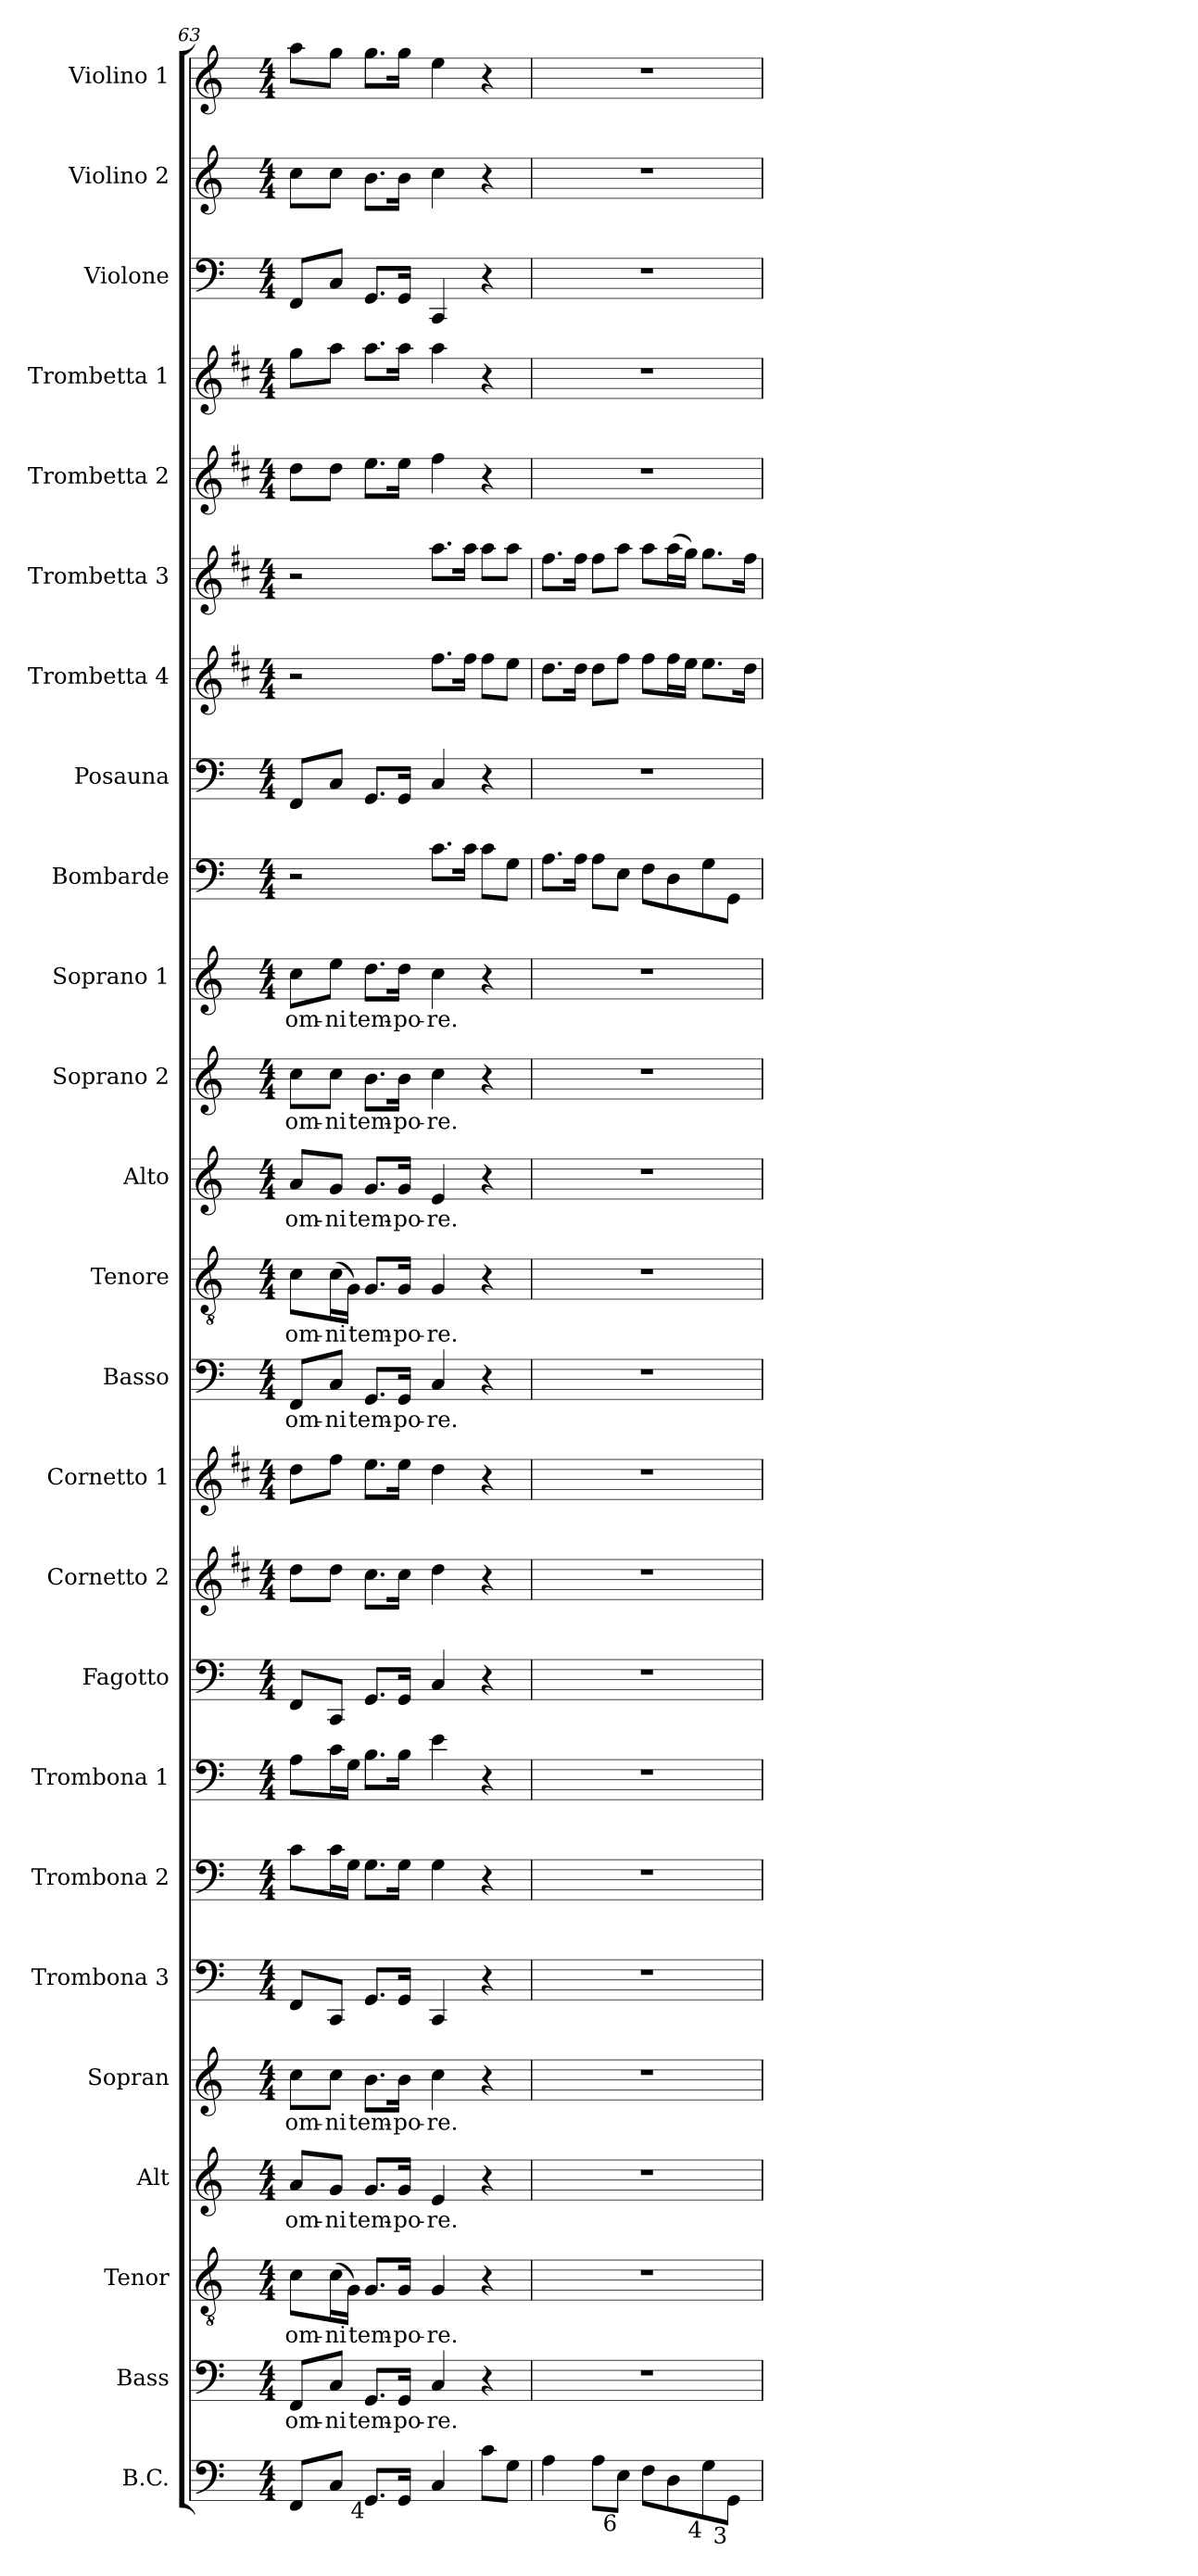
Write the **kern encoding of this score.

**kern	**kern	**text	**kern	**text	**kern	**text	**kern	**text	**kern	**kern	**kern	**kern	**kern	**kern	**kern	**text	**kern	**text	**kern	**text	**kern	**text	**kern	**text	**kern	**kern	**kern	**kern	**kern	**kern	**kern	**kern	**kern
*part25	*part24	*part24	*part23	*part23	*part22	*part22	*part21	*part21	*part20	*part19	*part18	*part17	*part16	*part15	*part14	*part14	*part13	*part13	*part12	*part12	*part11	*part11	*part10	*part10	*part9	*part8	*part7	*part6	*part5	*part4	*part3	*part2	*part1
*staff25	*staff24	*staff24	*staff23	*staff23	*staff22	*staff22	*staff21	*staff21	*staff20	*staff19	*staff18	*staff17	*staff16	*staff15	*staff14	*staff14	*staff13	*staff13	*staff12	*staff12	*staff11	*staff11	*staff10	*staff10	*staff9	*staff8	*staff7	*staff6	*staff5	*staff4	*staff3	*staff2	*staff1
*I"B.C.	*I"Bass	*	*I"Tenor	*	*I"Alt	*	*I"Sopran	*	*I"Trombona 3	*I"Trombona 2	*I"Trombona 1	*I"Fagotto	*I"Cornetto 2	*I"Cornetto 1	*I"Basso	*	*I"Tenore	*	*I"Alto	*	*I"Soprano 2	*	*I"Soprano 1	*	*I"Bombarde	*I"Posauna	*I"Trombetta 4	*I"Trombetta 3	*I"Trombetta 2	*I"Trombetta 1	*I"Violone	*I"Violino 2	*I"Violino 1
*I'B.C.	*I'B.	*	*I'T.	*	*I'A.	*	*I'S.	*	*I'Tbn. 2	*I'Tbn. 2	*I'Tbn. 1	*I'Fag.	*I'Cor. 2	*I'Cor. 1	*I'B.	*	*I'T.	*	*I'A.	*	*I'S.	*	*I'S.	*	*	*	*	*	*	*	*	*I'Vl. 2	*I'Vl. 1
*clefF4	*clefF4	*	*clefGv2	*	*clefG2	*	*clefG2	*	*clefF4	*clefF4	*clefF4	*clefF4	*clefG2	*clefG2	*clefF4	*	*clefGv2	*	*clefG2	*	*clefG2	*	*clefG2	*	*clefF4	*clefF4	*clefG2	*clefG2	*clefG2	*clefG2	*clefF4	*clefG2	*clefG2
*	*	*	*ITrd7c12	*	*	*	*	*	*	*	*	*	*ITrd1c2	*ITrd1c2	*	*	*ITrd7c12	*	*	*	*	*	*	*	*	*	*ITrd1c2	*ITrd1c2	*ITrd1c2	*ITrd1c2	*	*	*
*k[]	*k[]	*	*k[]	*	*k[]	*	*k[]	*	*k[]	*k[]	*k[]	*k[]	*k[]	*k[]	*k[]	*	*k[]	*	*k[]	*	*k[]	*	*k[]	*	*k[]	*k[]	*k[]	*k[]	*k[]	*k[]	*k[]	*k[]	*k[]
*C:	*C:	*	*C:	*	*C:	*	*C:	*	*C:	*C:	*C:	*C:	*C:	*C:	*C:	*	*C:	*	*C:	*	*C:	*	*C:	*	*C:	*C:	*C:	*C:	*C:	*C:	*C:	*C:	*C:
*M4/4	*M4/4	*	*M4/4	*	*M4/4	*	*M4/4	*	*M4/4	*M4/4	*M4/4	*M4/4	*M4/4	*M4/4	*M4/4	*	*M4/4	*	*M4/4	*	*M4/4	*	*M4/4	*	*M4/4	*M4/4	*M4/4	*M4/4	*M4/4	*M4/4	*M4/4	*M4/4	*M4/4
=63	=63	=63	=63	=63	=63	=63	=63	=63	=63	=63	=63	=63	=63	=63	=63	=63	=63	=63	=63	=63	=63	=63	=63	=63	=63	=63	=63	=63	=63	=63	=63	=63	=63
!	!	!LO:LY:b:color=#000000	!	!	!	!	!	!	!	!	!	!	!	!	!	!	!	!	!	!	!	!	!	!	!	!	!	!	!	!	!	!	!
!	!	!	!	!LO:LY:b:color=#000000	!	!	!	!	!	!	!	!	!	!	!	!	!	!	!	!	!	!	!	!	!	!	!	!	!	!	!	!	!
!	!	!	!	!	!	!LO:LY:b:color=#000000	!	!	!	!	!	!	!	!	!	!	!	!	!	!	!	!	!	!	!	!	!	!	!	!	!	!	!
!	!	!	!	!	!	!	!	!LO:LY:b:color=#000000	!	!	!	!	!	!	!	!	!	!	!	!	!	!	!	!	!	!	!	!	!	!	!	!	!
!	!	!	!	!	!	!	!	!	!	!	!	!	!	!	!	!LO:LY:b:color=#000000	!	!	!	!	!	!	!	!	!	!	!	!	!	!	!	!	!
!	!	!	!	!	!	!	!	!	!	!	!	!	!	!	!	!	!	!LO:LY:b:color=#000000	!	!	!	!	!	!	!	!	!	!	!	!	!	!	!
!	!	!	!	!	!	!	!	!	!	!	!	!	!	!	!	!	!	!	!	!LO:LY:b:color=#000000	!	!	!	!	!	!	!	!	!	!	!	!	!
!	!	!	!	!	!	!	!	!	!	!	!	!	!	!	!	!	!	!	!	!	!	!LO:LY:b:color=#000000	!	!	!	!	!	!	!	!	!	!	!
!	!	!	!	!	!	!	!	!	!	!	!	!	!	!	!	!	!	!	!	!	!	!	!	!LO:LY:b:color=#000000	!	!	!	!	!	!	!	!	!
8FFi/L	8FFi/L	om-	8Ci\L	om-	8ai/L	om-	8cci\L	om-	8FFi/L	8ci\L	8Ai\L	8FFi/L	8cci\L	8cci\L	8FFi/L	om-	8Ci\L	om-	8ai/L	om-	8cci\L	om-	8cci\L	om-	2r	8FFi/L	2r	2r	8cci\L	8ffi\L	8FFi/L	8cci\L	8aai\L
!	!	!LO:LY:b:color=#000000	!	!	!	!	!	!	!	!	!	!	!	!	!	!	!	!	!	!	!	!	!	!	!	!	!	!	!	!	!	!	!
!	!	!	!	!LO:LY:b:color=#000000	!	!	!	!	!	!	!	!	!	!	!	!	!	!	!	!	!	!	!	!	!	!	!	!	!	!	!	!	!
!	!	!	!	!	!	!LO:LY:b:color=#000000	!	!	!	!	!	!	!	!	!	!	!	!	!	!	!	!	!	!	!	!	!	!	!	!	!	!	!
!	!	!	!	!	!	!	!	!LO:LY:b:color=#000000	!	!	!	!	!	!	!	!	!	!	!	!	!	!	!	!	!	!	!	!	!	!	!	!	!
!	!	!	!	!	!	!	!	!	!	!	!	!	!	!	!	!LO:LY:b:color=#000000	!	!	!	!	!	!	!	!	!	!	!	!	!	!	!	!	!
!	!	!	!	!	!	!	!	!	!	!	!	!	!	!	!	!	!	!LO:LY:b:color=#000000	!	!	!	!	!	!	!	!	!	!	!	!	!	!	!
!	!	!	!	!	!	!	!	!	!	!	!	!	!	!	!	!	!	!	!	!LO:LY:b:color=#000000	!	!	!	!	!	!	!	!	!	!	!	!	!
!	!	!	!	!	!	!	!	!	!	!	!	!	!	!	!	!	!	!	!	!	!	!LO:LY:b:color=#000000	!	!	!	!	!	!	!	!	!	!	!
!	!	!	!	!	!	!	!	!	!	!	!	!	!	!	!	!	!	!	!	!	!	!	!	!LO:LY:b:color=#000000	!	!	!	!	!	!	!	!	!
8Ci/J	8Ci/J	-ni	(16Ci\L	-ni	8gi/J	-ni	8cci\J	-ni	8CCi/J	16ci\L	16ci\L	8CCi/J	8cci\J	8eei\J	8Ci/J	-ni	(16Ci\L	-ni	8gi/J	-ni	8cci\J	-ni	8eei\J	-ni	.	8Ci/J	.	.	8cci\J	8ggi\J	8Ci/J	8cci\J	8ggi\J
.	.	.	16GGi\JJ)	.	.	.	.	.	.	16Gi\JJ	16Gi\JJ	.	.	.	.	.	16GGi\JJ)	.	.	.	.	.	.	.	.	.	.	.	.	.	.	.	.
!	!	!LO:LY:b:color=#000000	!	!	!	!	!	!	!	!	!	!	!	!	!	!	!	!	!	!	!	!	!	!	!	!	!	!	!	!	!	!	!
!	!	!	!	!LO:LY:b:color=#000000	!	!	!	!	!	!	!	!	!	!	!	!	!	!	!	!	!	!	!	!	!	!	!	!	!	!	!	!	!
!	!	!	!	!	!	!LO:LY:b:color=#000000	!	!	!	!	!	!	!	!	!	!	!	!	!	!	!	!	!	!	!	!	!	!	!	!	!	!	!
!	!	!	!	!	!	!	!	!LO:LY:b:color=#000000	!	!	!	!	!	!	!	!	!	!	!	!	!	!	!	!	!	!	!	!	!	!	!	!	!
!	!	!	!	!	!	!	!	!	!	!	!	!	!	!	!	!LO:LY:b:color=#000000	!	!	!	!	!	!	!	!	!	!	!	!	!	!	!	!	!
!	!	!	!	!	!	!	!	!	!	!	!	!	!	!	!	!	!	!LO:LY:b:color=#000000	!	!	!	!	!	!	!	!	!	!	!	!	!	!	!
!	!	!	!	!	!	!	!	!	!	!	!	!	!	!	!	!	!	!	!	!LO:LY:b:color=#000000	!	!	!	!	!	!	!	!	!	!	!	!	!
!	!	!	!	!	!	!	!	!	!	!	!	!	!	!	!	!	!	!	!	!	!	!LO:LY:b:color=#000000	!	!	!	!	!	!	!	!	!	!	!
!LO:TX:b:rj:t=4	!	!	!	!	!	!	!	!	!	!	!	!	!	!	!	!	!	!	!	!	!	!	!	!	!	!	!	!	!	!	!	!	!
!	!	!	!	!	!	!	!	!	!	!	!	!	!	!	!	!	!	!	!	!	!	!	!	!LO:LY:b:color=#000000	!	!	!	!	!	!	!	!	!
8.GGi/L	8.GGi/L	tem-	8.GGi/L	tem-	8.gi/L	tem-	8.bi\L	tem-	8.GGi/L	8.Gi\L	8.Bi\L	8.GGi/L	8.bi\L	8.ddi\L	8.GGi/L	tem-	8.GGi/L	tem-	8.gi/L	tem-	8.bi\L	tem-	8.ddi\L	tem-	.	8.GGi/L	.	.	8.ddi\L	8.ggi\L	8.GGi/L	8.bi\L	8.ggi\L
!	!	!LO:LY:b:color=#000000	!	!	!	!	!	!	!	!	!	!	!	!	!	!	!	!	!	!	!	!	!	!	!	!	!	!	!	!	!	!	!
!	!	!	!	!LO:LY:b:color=#000000	!	!	!	!	!	!	!	!	!	!	!	!	!	!	!	!	!	!	!	!	!	!	!	!	!	!	!	!	!
!	!	!	!	!	!	!LO:LY:b:color=#000000	!	!	!	!	!	!	!	!	!	!	!	!	!	!	!	!	!	!	!	!	!	!	!	!	!	!	!
!	!	!	!	!	!	!	!	!LO:LY:b:color=#000000	!	!	!	!	!	!	!	!	!	!	!	!	!	!	!	!	!	!	!	!	!	!	!	!	!
!	!	!	!	!	!	!	!	!	!	!	!	!	!	!	!	!LO:LY:b:color=#000000	!	!	!	!	!	!	!	!	!	!	!	!	!	!	!	!	!
!	!	!	!	!	!	!	!	!	!	!	!	!	!	!	!	!	!	!LO:LY:b:color=#000000	!	!	!	!	!	!	!	!	!	!	!	!	!	!	!
!	!	!	!	!	!	!	!	!	!	!	!	!	!	!	!	!	!	!	!	!LO:LY:b:color=#000000	!	!	!	!	!	!	!	!	!	!	!	!	!
!	!	!	!	!	!	!	!	!	!	!	!	!	!	!	!	!	!	!	!	!	!	!LO:LY:b:color=#000000	!	!	!	!	!	!	!	!	!	!	!
!	!	!	!	!	!	!	!	!	!	!	!	!	!	!	!	!	!	!	!	!	!	!	!	!LO:LY:b:color=#000000	!	!	!	!	!	!	!	!	!
16GGi/Jk	16GGi/Jk	-po-	16GGi/Jk	-po-	16gi/Jk	-po-	16bi\Jk	-po-	16GGi/Jk	16Gi\Jk	16Bi\Jk	16GGi/Jk	16bi\Jk	16ddi\Jk	16GGi/Jk	-po-	16GGi/Jk	-po-	16gi/Jk	-po-	16bi\Jk	-po-	16ddi\Jk	-po-	.	16GGi/Jk	.	.	16ddi\Jk	16ggi\Jk	16GGi/Jk	16bi\Jk	16ggi\Jk
!	!	!LO:LY:b:color=#000000	!	!	!	!	!	!	!	!	!	!	!	!	!	!	!	!	!	!	!	!	!	!	!	!	!	!	!	!	!	!	!
!	!	!	!	!LO:LY:b:color=#000000	!	!	!	!	!	!	!	!	!	!	!	!	!	!	!	!	!	!	!	!	!	!	!	!	!	!	!	!	!
!	!	!	!	!	!	!LO:LY:b:color=#000000	!	!	!	!	!	!	!	!	!	!	!	!	!	!	!	!	!	!	!	!	!	!	!	!	!	!	!
!	!	!	!	!	!	!	!	!LO:LY:b:color=#000000	!	!	!	!	!	!	!	!	!	!	!	!	!	!	!	!	!	!	!	!	!	!	!	!	!
!	!	!	!	!	!	!	!	!	!	!	!	!	!	!	!	!LO:LY:b:color=#000000	!	!	!	!	!	!	!	!	!	!	!	!	!	!	!	!	!
!	!	!	!	!	!	!	!	!	!	!	!	!	!	!	!	!	!	!LO:LY:b:color=#000000	!	!	!	!	!	!	!	!	!	!	!	!	!	!	!
!	!	!	!	!	!	!	!	!	!	!	!	!	!	!	!	!	!	!	!	!LO:LY:b:color=#000000	!	!	!	!	!	!	!	!	!	!	!	!	!
!	!	!	!	!	!	!	!	!	!	!	!	!	!	!	!	!	!	!	!	!	!	!LO:LY:b:color=#000000	!	!	!	!	!	!	!	!	!	!	!
!	!	!	!	!	!	!	!	!	!	!	!	!	!	!	!	!	!	!	!	!	!	!	!	!LO:LY:b:color=#000000	!	!	!	!	!	!	!	!	!
4Ci/	4Ci/	-re.	4GGi/	-re.	4ei/	-re.	4cci\	-re.	4CCi/	4Gi\	4ei\	4Ci/	4cci\	4cci\	4Ci/	-re.	4GGi/	-re.	4ei/	-re.	4cci\	-re.	4cci\	-re.	8.ci\L	4Ci/	8.eei\L	8.ggi\L	4eei\	4ggi\	4CCi/	4cci\	4eei\
.	.	.	.	.	.	.	.	.	.	.	.	.	.	.	.	.	.	.	.	.	.	.	.	.	16ci\Jk	.	16eei\Jk	16ggi\Jk	.	.	.	.	.
8ci\L	4r	.	4r	.	4r	.	4r	.	4r	4r	4r	4r	4r	4r	4r	.	4r	.	4r	.	4r	.	4r	.	8ci\L	4r	8eei\L	8ggi\L	4r	4r	4r	4r	4r
8Gi\J	.	.	.	.	.	.	.	.	.	.	.	.	.	.	.	.	.	.	.	.	.	.	.	.	8Gi\J	.	8ddi\J	8ggi\J	.	.	.	.	.
=64	=64	=64	=64	=64	=64	=64	=64	=64	=64	=64	=64	=64	=64	=64	=64	=64	=64	=64	=64	=64	=64	=64	=64	=64	=64	=64	=64	=64	=64	=64	=64	=64	=64
4Ai\	1r	.	1r	.	1r	.	1r	.	1r	1r	1r	1r	1r	1r	1r	.	1r	.	1r	.	1r	.	1r	.	8.Ai\L	1r	8.cci\L	8.eei\L	1r	1r	1r	1r	1r
.	.	.	.	.	.	.	.	.	.	.	.	.	.	.	.	.	.	.	.	.	.	.	.	.	16Ai\Jk	.	16cci\Jk	16eei\Jk	.	.	.	.	.
8Ai\L	.	.	.	.	.	.	.	.	.	.	.	.	.	.	.	.	.	.	.	.	.	.	.	.	8Ai\L	.	8cci\L	8eei\L	.	.	.	.	.
!LO:TX:b:rj:t=6	!	!	!	!	!	!	!	!	!	!	!	!	!	!	!	!	!	!	!	!	!	!	!	!	!	!	!	!	!	!	!	!	!
8Ei\J	.	.	.	.	.	.	.	.	.	.	.	.	.	.	.	.	.	.	.	.	.	.	.	.	8Ei\J	.	8eei\J	8ggi\J	.	.	.	.	.
8Fi\L	.	.	.	.	.	.	.	.	.	.	.	.	.	.	.	.	.	.	.	.	.	.	.	.	8Fi\L	.	8eei\L	8ggi\L	.	.	.	.	.
8Di\	.	.	.	.	.	.	.	.	.	.	.	.	.	.	.	.	.	.	.	.	.	.	.	.	8Di\	.	16eei\L	(16ggi\L	.	.	.	.	.
.	.	.	.	.	.	.	.	.	.	.	.	.	.	.	.	.	.	.	.	.	.	.	.	.	.	.	16ddi\JJ	16ffi\JJ)	.	.	.	.	.
!LO:TX:b:rj:t=4	!	!	!	!	!	!	!	!	!	!	!	!	!	!	!	!	!	!	!	!	!	!	!	!	!	!	!	!	!	!	!	!	!
8Gi\	.	.	.	.	.	.	.	.	.	.	.	.	.	.	.	.	.	.	.	.	.	.	.	.	8Gi\	.	8.ddi\L	8.ffi\L	.	.	.	.	.
!LO:TX:b:rj:t=3	!	!	!	!	!	!	!	!	!	!	!	!	!	!	!	!	!	!	!	!	!	!	!	!	!	!	!	!	!	!	!	!	!
8GGi\J	.	.	.	.	.	.	.	.	.	.	.	.	.	.	.	.	.	.	.	.	.	.	.	.	8GGi\J	.	.	.	.	.	.	.	.
.	.	.	.	.	.	.	.	.	.	.	.	.	.	.	.	.	.	.	.	.	.	.	.	.	.	.	16cci\Jk	16eei\Jk	.	.	.	.	.
=	=	=	=	=	=	=	=	=	=	=	=	=	=	=	=	=	=	=	=	=	=	=	=	=	=	=	=	=	=	=	=	=	=
*-	*-	*-	*-	*-	*-	*-	*-	*-	*-	*-	*-	*-	*-	*-	*-	*-	*-	*-	*-	*-	*-	*-	*-	*-	*-	*-	*-	*-	*-	*-	*-	*-	*-
